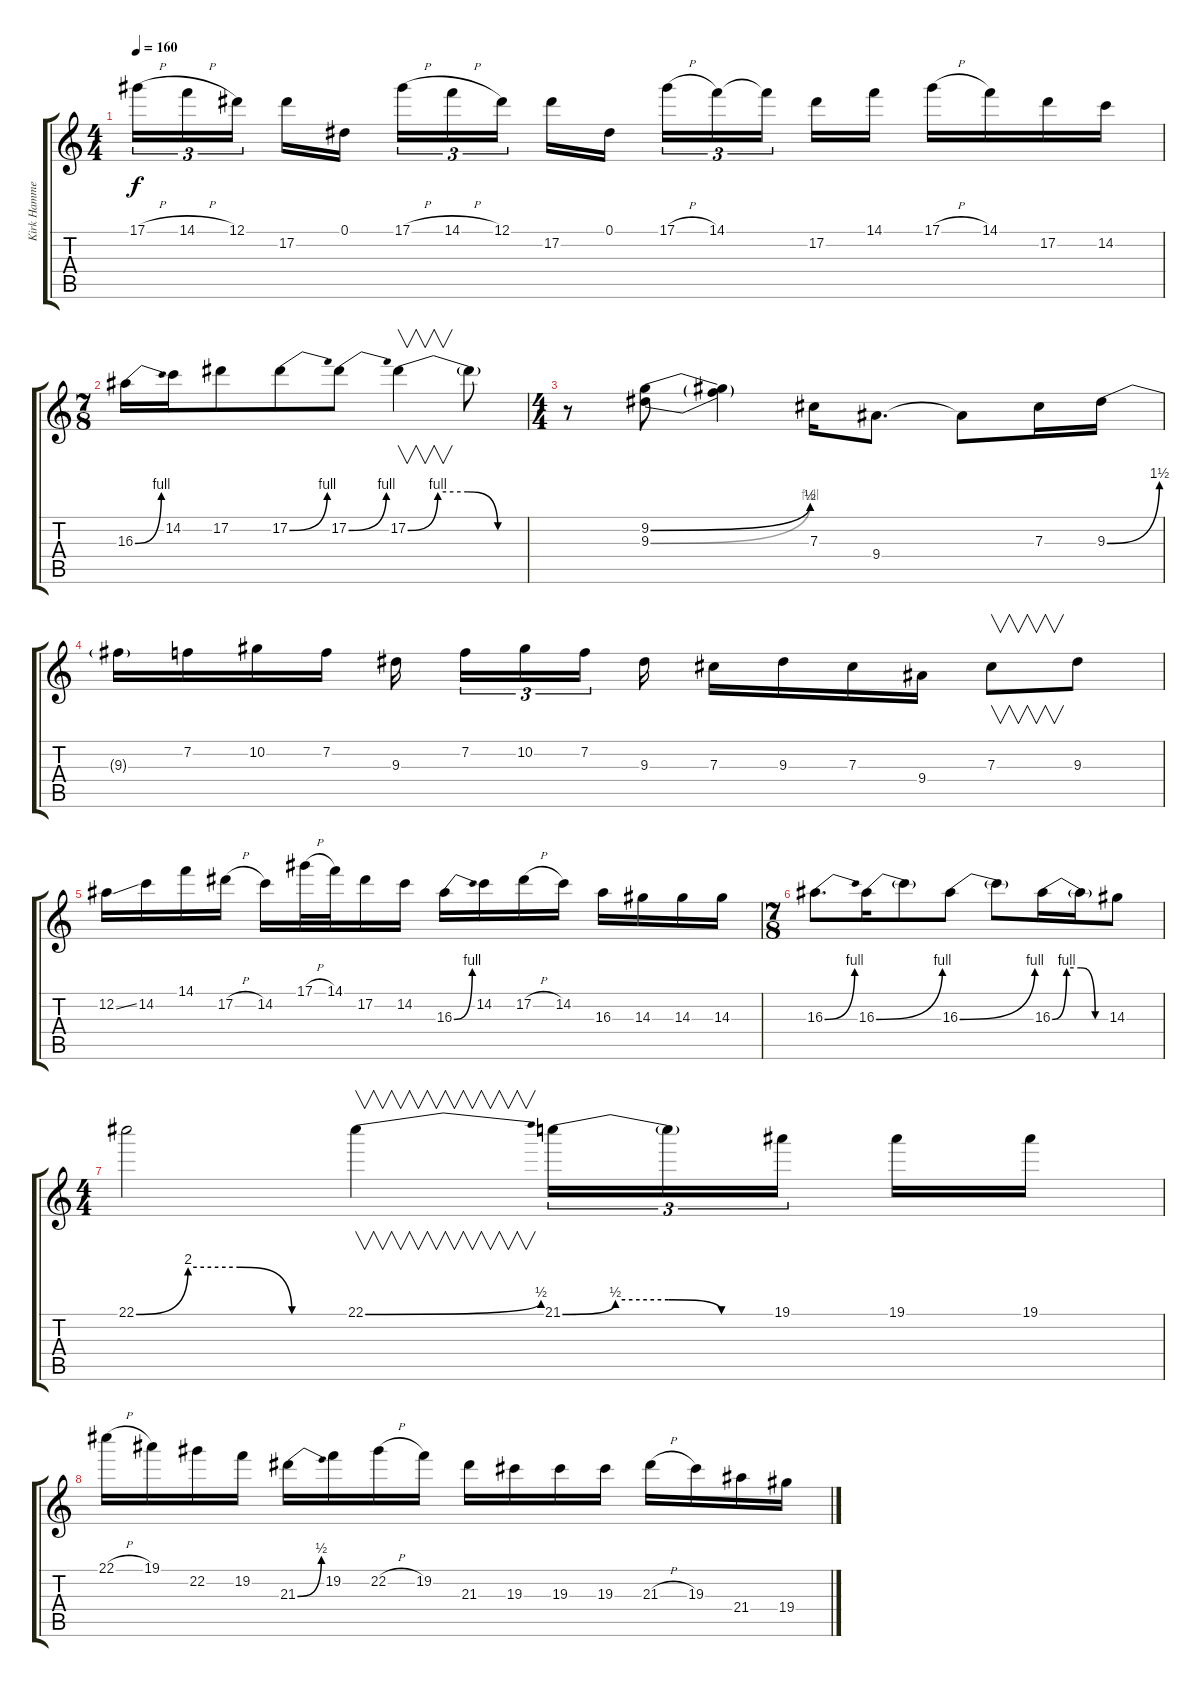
\track ("Kirk Hammett (Distortion Guitar)" "Kirk Hamme") {instrument overdrivenguitar}
\staff {score tabs}
\tuning (Eb4 Bb3 Gb3 Db3 Ab2 Eb2) {hide}
\ts (4 4)
\tempo 160
\clef g2
\ks c
17.1{h}.16{tu (3 2) dy f} 14.1{h}.16{tu (3 2)} 12.1.16{tu (3 2)} 17.2.16 0.1.16 17.1{h}.16{tu (3 2)} 14.1{h}.16{tu (3 2)} 12.1.16{tu (3 2)} 17.2.16 0.1.16 17.1{h}.16{tu (3 2)} 14.1.16{tu (3 2)} 14.1{t}.16{tu (3 2)} 17.2.16 14.1.16 17.1{h}.16 14.1.16 17.2.16 14.2.16 |
\ts (7 8)
16.3{be (bend 0 0 60 4)}.16 14.2.16 17.2.8 17.2{be (bend 0 0 60 4)}.8 17.2{be (bend 0 0 60 4)}.8 17.2{be (custom 0 0 15 4 30 4 45 0 60 0)}.4{v} 17.2{t}.8 |
\ts (4 4)
r.8 (9.2{be (bend 0 0 60 2)} 9.3{be (bend 0 0 60 4)}).8 (9.2{t} 9.3{t}).4 7.3.16 9.4.8{d} 9.4{t}.8 7.3.16 9.3{be (bend 0 0 60 6)}.16 |
9.3{t}.16 7.2.16 10.2.16 7.2.16 9.3.16 7.2.16{tu (3 2)} 10.2.16{tu (3 2)} 7.2.16{tu (3 2)} 9.3.16 7.3.16 9.3.16 7.3.16 9.4.16 7.3.8{v} 9.3.8 |
12.2{ss}.16 14.2.16 14.1.16 17.2{h}.16 14.2.16 17.1{h}.32 14.1.32 17.2.16 14.2.16 16.3{be (bend 0 0 60 4)}.16 14.2.16 17.2{h}.16 14.2.16 16.3.16 14.3.16 14.3.16 14.3.16 |
\ts (7 8)
16.3{be (bend 0 0 60 4)}.8{d} 16.3{be (bend 0 0 60 4)}.16 16.3{t}.8 16.3{be (bend 0 0 60 4)}.8 16.3{t}.8 16.3{be (custom 0 0 15 4 30 4 45 0 60 0)}.16 16.3{t}.16 14.3.8 |
\ts (4 4)
22.1{be (custom 0 0 15 8 30 8 45 0 60 0)}.2 22.1{be (bend 0 0 60 2)}.4{v} 21.1{be (custom 0 0 15 2 30 2 45 0 60 0)}.16{tu (3 2)} 21.1{t}.16{tu (3 2)} 19.1.16{tu (3 2)} 19.1.16 19.1.16 |
22.1{h}.16 19.1.16 22.2.16 19.2.16 21.3{be (bend 0 0 60 2)}.16 19.2.16 22.2{h}.16 19.2.16 21.3.16 19.3.16 19.3.16 19.3.16 21.3{h}.16 19.3.16 21.4.16 19.4.16
